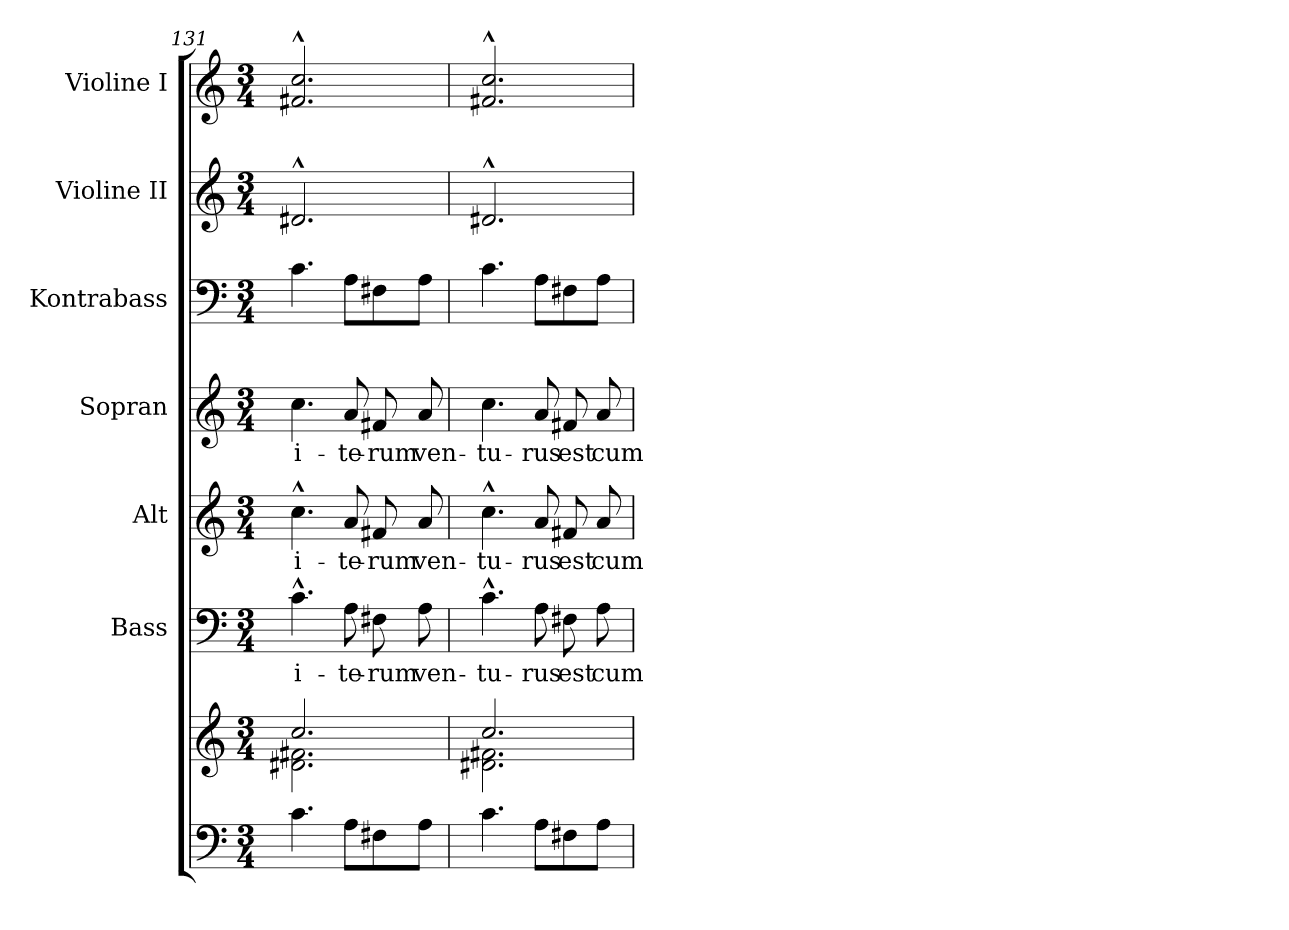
**kern	**kern	**kern	**text	**kern	**text	**kern	**text	**kern	**kern	**kern
*part7	*part7	*part6	*part6	*part5	*part5	*part4	*part4	*part3	*part2	*part1
*staff8	*staff7	*staff6	*staff6	*staff5	*staff5	*staff4	*staff4	*staff3	*staff2	*staff1
*	*	*I"Bass	*	*I"Alt	*	*I"Sopran	*	*I"Kontrabass	*I"Violine II	*I"Violine I
*	*	*I'B.	*	*I'A.	*	*I'S.	*	*I'Kb.	*I'Vl. II	*I'Vl. I
*clefF4	*clefG2	*clefF4	*	*clefG2	*	*clefG2	*	*clefF4	*clefG2	*clefG2
*	*	*	*	*	*	*	*	*ITrd7c12	*	*
*k[]	*k[]	*k[]	*	*k[]	*	*k[]	*	*k[]	*k[]	*k[]
*C:	*C:	*C:	*	*C:	*	*C:	*	*C:	*C:	*C:
*M3/4	*M3/4	*M3/4	*	*M3/4	*	*M3/4	*	*M3/4	*M3/4	*M3/4
=131	=131	=131	=131	=131	=131	=131	=131	=131	=131	=131
*	*^	*	*	*	*	*	*	*	*	*
!	!	!	!	!LO:LY:b	!	!LO:LY:b	!	!LO:LY:b	!	!	!
4.c\	2.cc/	2.d#X\ 2.f#X\	4.c^^>\	i-	4.cc^^>\	i-	4.cc\	i-	4.C\	2.d#X^^>/	2.f#X/^^> 2.cc/^^>
!	!	!	!	!LO:LY:b	!	!LO:LY:b	!	!LO:LY:b	!	!	!
8A\L	.	.	8A\	-te-	8a/	-te-	8a/	-te-	8AA\L	.	.
!	!	!	!	!LO:LY:b	!	!LO:LY:b	!	!LO:LY:b	!	!	!
8F#X\	.	.	8F#X\	-rum	8f#X/	-rum	8f#X/	-rum	8FF#X\	.	.
!	!	!	!	!LO:LY:b	!	!LO:LY:b	!	!LO:LY:b	!	!	!
8A\J	.	.	8A\	ven-	8a/	ven-	8a/	ven-	8AA\J	.	.
=132	=132	=132	=132	=132	=132	=132	=132	=132	=132	=132	=132
!	!	!	!	!LO:LY:b	!	!LO:LY:b	!	!LO:LY:b	!	!	!
4.c\	2.cc/	2.d#X\ 2.f#X\	4.c^^>\	-tu-	4.cc^^>\	-tu-	4.cc\	-tu-	4.C\	2.d#X^^>/	2.f#X/^^> 2.cc/^^>
!	!	!	!	!LO:LY:b	!	!LO:LY:b	!	!LO:LY:b	!	!	!
8A\L	.	.	8A\	-rus	8a/	-rus	8a/	-rus	8AA\L	.	.
!	!	!	!	!LO:LY:b	!	!LO:LY:b	!	!LO:LY:b	!	!	!
8F#X\	.	.	8F#X\	est	8f#X/	est	8f#X/	est	8FF#X\	.	.
!	!	!	!	!LO:LY:b	!	!LO:LY:b	!	!LO:LY:b	!	!	!
8A\J	.	.	8A\	cum	8a/	cum	8a/	cum	8AA\J	.	.
*	*v	*v	*	*	*	*	*	*	*	*	*
=	=	=	=	=	=	=	=	=	=	=
*-	*-	*-	*-	*-	*-	*-	*-	*-	*-	*-
